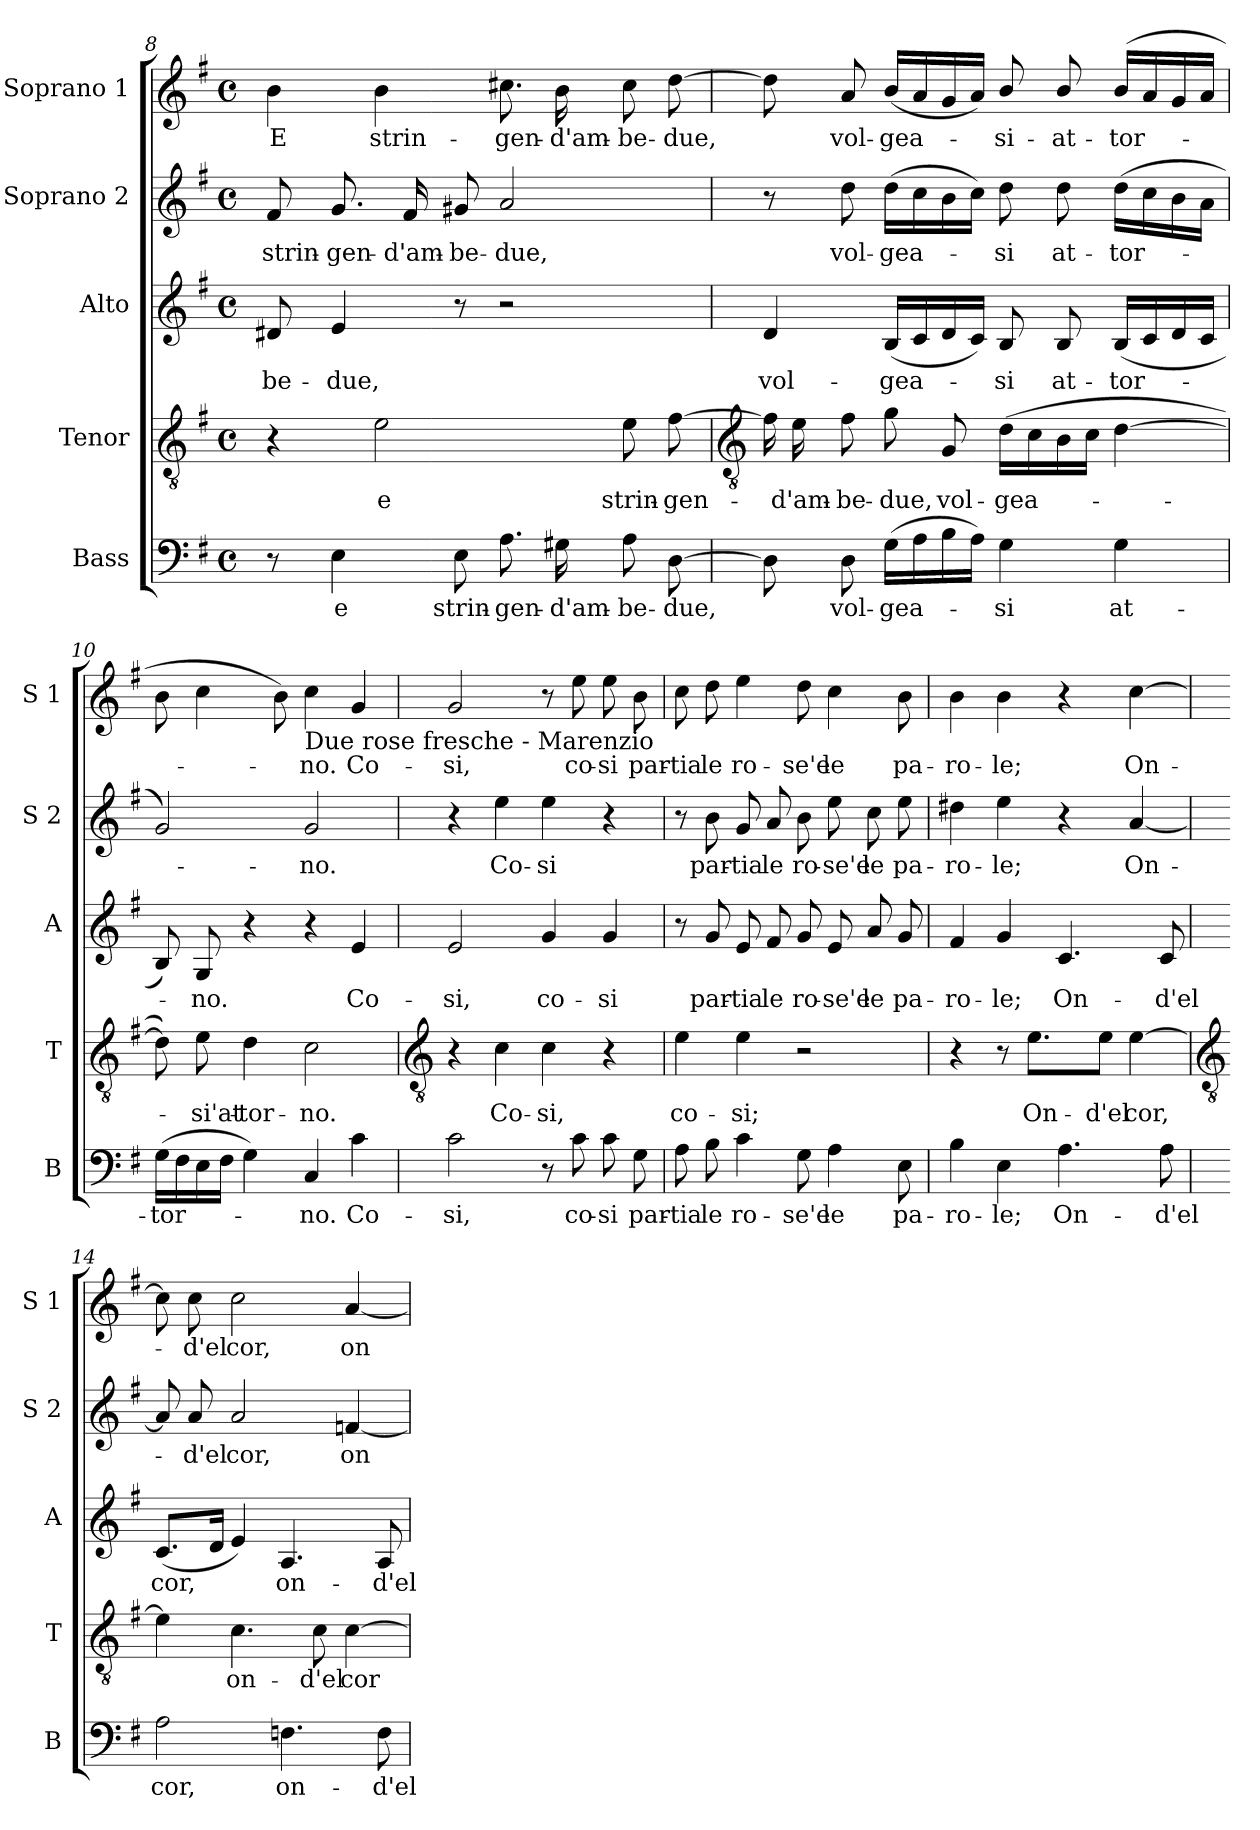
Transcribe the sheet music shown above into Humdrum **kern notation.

**kern	**text	**kern	**text	**kern	**text	**kern	**text	**kern	**text
*part5	*part5	*part4	*part4	*part3	*part3	*part2	*part2	*part1	*part1
*staff5	*staff5	*staff4	*staff4	*staff3	*staff3	*staff2	*staff2	*staff1	*staff1
*I"Bass	*	*I"Tenor	*	*I"Alto	*	*I"Soprano 2	*	*I"Soprano 1	*
*I'B	*	*I'T	*	*I'A	*	*I'S 2	*	*I'S 1	*
*clefF4	*	*clefGv2	*	*clefG2	*	*clefG2	*	*clefG2	*
*k[f#]	*	*k[f#]	*	*k[f#]	*	*k[f#]	*	*k[f#]	*
*G:	*	*G:	*	*G:	*	*G:	*	*G:	*
*M4/4	*	*M4/4	*	*M4/4	*	*M4/4	*	*M4/4	*
*met(c)	*	*met(c)	*	*met(c)	*	*met(c)	*	*met(c)	*
=8	=8	=8	=8	=8	=8	=8	=8	=8	=8
!	!	!	!	!	!LO:LY:b	!	!LO:LY:b	!	!LO:LY:b
8r	.	4r	.	8d#X	-be-	8f#	strin-	4b	E
!	!LO:LY:b	!	!	!	!LO:LY:b	!	!LO:LY:b	!	!
4E	e	.	.	4e	-due,	8.g	-gen-	.	.
!	!	!	!LO:LY:b	!	!	!	!	!	!LO:LY:b
.	.	2e	e	.	.	.	.	4b	strin-
!	!	!	!	!	!	!	!LO:LY:b	!	!
.	.	.	.	.	.	16f#	-d'am-	.	.
!	!LO:LY:b	!	!	!	!	!	!LO:LY:b	!	!
8E	strin-	.	.	8r	.	8g#X	-be-	.	.
!	!LO:LY:b	!	!	!	!	!	!LO:LY:b	!	!LO:LY:b
8.A	-gen-	.	.	2r	.	2a	-due,	8.cc#X	-gen-
!	!LO:LY:b	!	!	!	!	!	!	!	!LO:LY:b
16G#X	-d'am-	.	.	.	.	.	.	16b	-d'am-
!	!LO:LY:b	!	!LO:LY:b	!	!	!	!	!	!LO:LY:b
8A	-be-	8e	strin-	.	.	.	.	8cc#	-be-
!	!LO:LY:b	!	!LO:LY:b	!	!	!	!	!	!LO:LY:b
[8D	-due,	[8f#	-gen-	.	.	.	.	[8dd	-due,
!!LO:LB:g=z
=9	=9	=9	=9	=9	=9	=9	=9	=9	=9
*	*	*clefGv2	*	*	*	*	*	*	*
!	!	!	!	!	!LO:LY:b	!	!	!	!
8D]	.	16f#]	.	4d	vol-	8r	.	8dd]	.
!	!	!	!LO:LY:b	!	!	!	!	!	!
.	.	16e	-d'am-	.	.	.	.	.	.
!	!LO:LY:b	!	!LO:LY:b	!	!	!	!LO:LY:b	!	!LO:LY:b
8D	vol-	8f#	-be-	.	.	8dd	vol-	8a	vol-
!	!LO:LY:b	!	!LO:LY:b	!	!LO:LY:b	!	!LO:LY:b	!	!LO:LY:b
(>16GLL	-gea-	8g	-due,	(<16BLL	-gea-	(>16ddLL	-gea-	(<16bLL	-gea-
16A	.	.	.	16c	.	16cc	.	16a	.
!	!	!	!LO:LY:b	!	!	!	!	!	!
16B	.	8G	vol-	16d	.	16b	.	16g	.
16AJJ)	.	.	.	16cJJ)	.	16ccJJ)	.	16aJJ)	.
!	!LO:LY:b	!	!LO:LY:b	!	!LO:LY:b	!	!LO:LY:b	!	!LO:LY:b
4G	si	(>16dLL	-gea-	8B	si	8dd	si	8b/	si-
.	.	16c	.	.	.	.	.	.	.
!	!	!	!	!	!LO:LY:b	!	!LO:LY:b	!	!LO:LY:b
.	.	16B	.	8B	at-	8dd	at-	8b/	-at-
.	.	16cJJ	.	.	.	.	.	.	.
!	!LO:LY:b	!	!	!	!LO:LY:b	!	!LO:LY:b	!	!LO:LY:b
4G	at-	[4d	.	(<16BLL	-tor-	(>16ddLL	-tor-	(<16bLL	-tor-
.	.	.	.	16c	.	16cc	.	16a	.
.	.	.	.	16d	.	16b	.	16g	.
.	.	.	.	16cJJ	.	16aJJ	.	16aJJ	.
=10	=10	=10	=10	=10	=10	=10	=10	=10	=10
!	!LO:LY:b	!	!	!	!	!	!	!	!
(>16GLL	-tor-	8d])	.	8B)	.	2g)	.	8b	.
16F#	.	.	.	.	.	.	.	.	.
!	!	!	!LO:LY:b	!	!LO:LY:b	!	!	!	!
16E	.	8e	si'at-	8G	no.	.	.	4cc	.
16F#JJ	.	.	.	.	.	.	.	.	.
!	!	!	!LO:LY:b	!	!	!	!	!	!
4G)	.	4d	-tor-	4r	.	.	.	.	.
.	.	.	.	.	.	.	.	8b)	.
!	!	!	!	!	!	!	!	!LO:TX:b:t=Due rose fresche - Marenzio	!
!	!LO:LY:b	!	!LO:LY:b	!	!	!	!LO:LY:b	!	!LO:LY:b
4C	no.	2c	-no.	4r	.	2g	no.	4cc	no.
!	!LO:LY:b	!	!	!	!LO:LY:b	!	!	!	!LO:LY:b
4c	Co-	.	.	4e	Co-	.	.	4g	Co-
!!LO:LB:g=z
=11	=11	=11	=11	=11	=11	=11	=11	=11	=11
*	*	*clefGv2	*	*	*	*	*	*	*
!	!LO:LY:b	!	!	!	!LO:LY:b	!	!	!	!LO:LY:b
2c	-si,	4r	.	2e	-si,	4r	.	2g	-si,
!	!	!	!LO:LY:b	!	!	!	!LO:LY:b	!	!
.	.	4c	Co-	.	.	4ee	Co-	.	.
!	!	!	!LO:LY:b	!	!LO:LY:b	!	!LO:LY:b	!	!
8r	.	4c	-si,	4g	co-	4ee	-si	8r	.
!	!LO:LY:b	!	!	!	!	!	!	!	!LO:LY:b
8c	co-	.	.	.	.	.	.	8ee	co-
!	!LO:LY:b	!	!	!	!LO:LY:b	!	!	!	!LO:LY:b
8c	-si	4r	.	4g	-si	4r	.	8ee	-si
!	!LO:LY:b	!	!	!	!	!	!	!	!LO:LY:b
8G	par-	.	.	.	.	.	.	8b	par-
=12	=12	=12	=12	=12	=12	=12	=12	=12	=12
!	!LO:LY:b	!	!LO:LY:b	!	!	!	!	!	!LO:LY:b
8A	-tia	4e	co-	8r	.	8r	.	8cc	-tia
!	!LO:LY:b	!	!	!	!LO:LY:b	!	!LO:LY:b	!	!LO:LY:b
8B	le	.	.	8g	par-	8b	par-	8dd	le
!	!LO:LY:b	!	!LO:LY:b	!	!LO:LY:b	!	!LO:LY:b	!	!LO:LY:b
4c	ro-	4e	-si;	8e	-tia	8g	-tia	4ee	ro-
!	!	!	!	!	!LO:LY:b	!	!LO:LY:b	!	!
.	.	.	.	8f#	le	8a	le	.	.
!	!LO:LY:b	!	!	!	!LO:LY:b	!	!LO:LY:b	!	!LO:LY:b
8G	-se'e	2r	.	8g	ro-	8b	ro-	8dd	-se'e
!	!LO:LY:b	!	!	!	!LO:LY:b	!	!LO:LY:b	!	!LO:LY:b
4A	le	.	.	8e	-se'e	8ee	-se'e	4cc	le
!	!	!	!	!	!LO:LY:b	!	!LO:LY:b	!	!
.	.	.	.	8a	le	8cc	le	.	.
!	!LO:LY:b	!	!	!	!LO:LY:b	!	!LO:LY:b	!	!LO:LY:b
8E	pa-	.	.	8g	pa-	8ee	pa-	8b	pa-
=13	=13	=13	=13	=13	=13	=13	=13	=13	=13
!	!LO:LY:b	!	!	!	!LO:LY:b	!	!LO:LY:b	!	!LO:LY:b
4B	-ro-	4r	.	4f#	-ro-	4dd#X	-ro-	4b	-ro-
!	!LO:LY:b	!	!	!	!LO:LY:b	!	!LO:LY:b	!	!LO:LY:b
4E	-le;	8r	.	4g	-le;	4ee	-le;	4b	-le;
!	!	!	!LO:LY:b	!	!	!	!	!	!
.	.	8.eL	On-	.	.	.	.	.	.
!	!LO:LY:b	!	!	!	!LO:LY:b	!	!	!	!
4.A	On-	.	.	4.c	On-	4r	.	4r	.
.	.	16ryy	.	.	.	.	.	.	.
!	!	!	!LO:LY:b	!	!	!	!	!	!
.	.	8eJ	-d'el	.	.	.	.	.	.
!	!	!	!LO:LY:b	!	!	!	!LO:LY:b	!	!LO:LY:b
.	.	[4e	cor,	.	.	[4a	On-	[4cc	On-
!	!LO:LY:b	!	!	!	!LO:LY:b	!	!	!	!
8A	-d'el	.	.	8c	-d'el	.	.	.	.
!!LO:LB:g=z
=14	=14	=14	=14	=14	=14	=14	=14	=14	=14
*	*	*clefGv2	*	*	*	*	*	*	*
!	!LO:LY:b	!	!	!	!LO:LY:b	!	!	!	!
2A	cor,	4e]	.	(<8.cL	cor,	8a]	.	8cc]	.
!	!	!	!	!	!	!	!LO:LY:b	!	!LO:LY:b
.	.	.	.	.	.	8a	d'el	8cc	d'el
.	.	.	.	16dJ	.	.	.	.	.
!	!	!	!LO:LY:b	!	!	!	!LO:LY:b	!	!LO:LY:b
.	.	4.c	on-	4e)	.	2a	cor,	2cc	cor,
!	!LO:LY:b	!	!	!	!LO:LY:b	!	!	!	!
4.Fn	on-	.	.	4.A	on-	.	.	.	.
!	!	!	!LO:LY:b	!	!	!	!	!	!
.	.	8c	-d'el	.	.	.	.	.	.
!	!	!	!LO:LY:b	!	!	!	!LO:LY:b	!	!LO:LY:b
.	.	[4c	cor	.	.	[4fn	on-	[4a	on-
!	!LO:LY:b	!	!	!	!LO:LY:b	!	!	!	!
8F	-d'el	.	.	8A	-d'el	.	.	.	.
=	=	=	=	=	=	=	=	=	=
*-	*-	*-	*-	*-	*-	*-	*-	*-	*-
